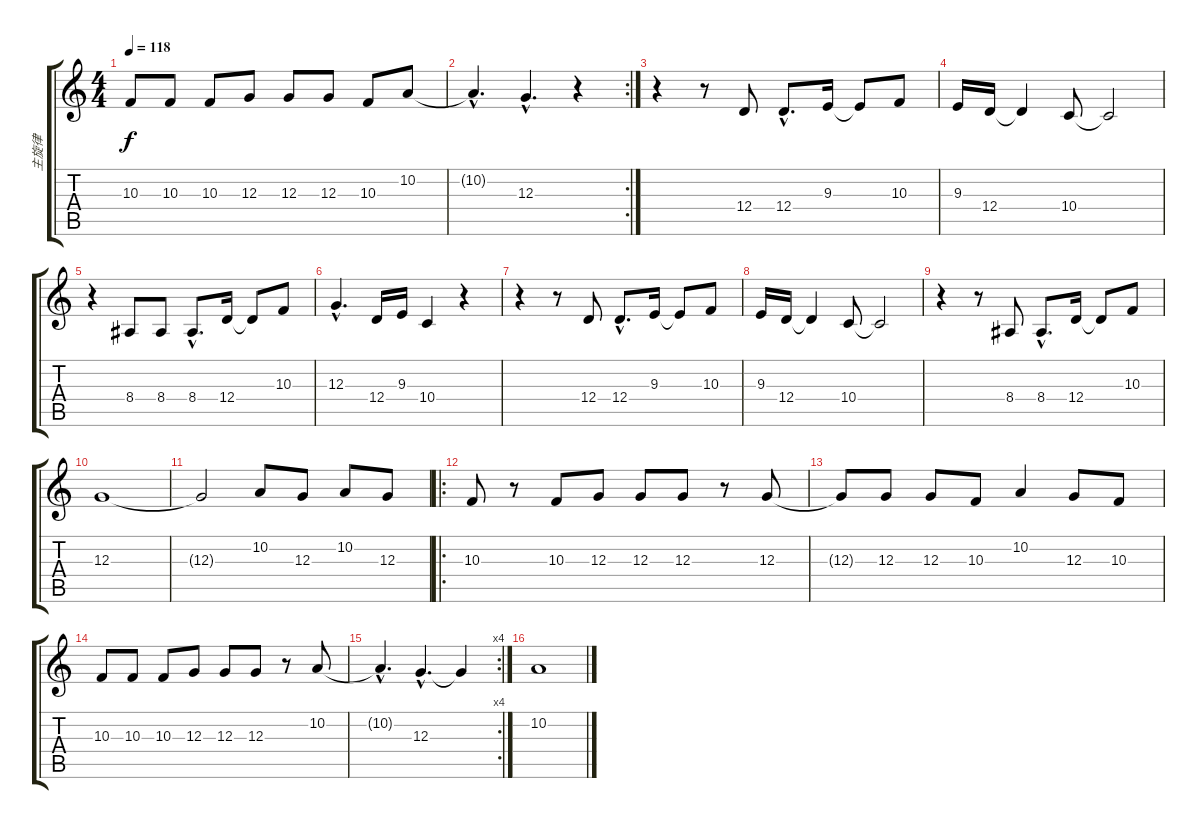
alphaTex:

\track ("主旋律" "主旋律") {instrument voiceoohs}
\staff {score tabs}
\tuning (E4 B3 G3 D3 A2 E2) {hide}
\ts (4 4)
\tempo 118
\clef g2
\ks c
10.3.8{dy f} 10.3.8 10.3.8 12.3.8 12.3.8 12.3.8 10.3.8 10.2.8 |
\rc 2
10.2{hac t}.4{d} 12.3{hac}.4{d} r.4 |
r.4 r.8 12.4.8 12.4{hac}.8{d} 9.3.16 9.3{t}.8 10.3.8 |
9.3.16 12.4.16 12.4{t}.4 10.4.8 10.4{t}.2 |
r.4 8.4.8 8.4.8 8.4{hac}.8{d} 12.4.16 12.4{t}.8 10.3.8 |
12.3{hac}.4{d} 12.4.16 9.3.16 10.4.4 r.4 |
r.4 r.8 12.4.8 12.4{hac}.8{d} 9.3.16 9.3{t}.8 10.3.8 |
9.3.16 12.4.16 12.4{t}.4 10.4.8 10.4{t}.2 |
r.4 r.8 8.4.8 8.4{hac}.8{d} 12.4.16 12.4{t}.8 10.3.8 |
12.3.1 |
12.3{t}.2 10.2.8 12.3.8 10.2.8 12.3.8 |
\ro
10.3.8 r.8 10.3.8 12.3.8 12.3.8 12.3.8 r.8 12.3.8 |
12.3{t}.8 12.3.8 12.3.8 10.3.8 10.2.4 12.3.8 10.3.8 |
10.3.8 10.3.8 10.3.8 12.3.8 12.3.8 12.3.8 r.8 10.2.8 |
\rc 4
10.2{hac t}.4{d} 12.3{hac}.4{d} 12.3{t}.4 |
10.2.1
